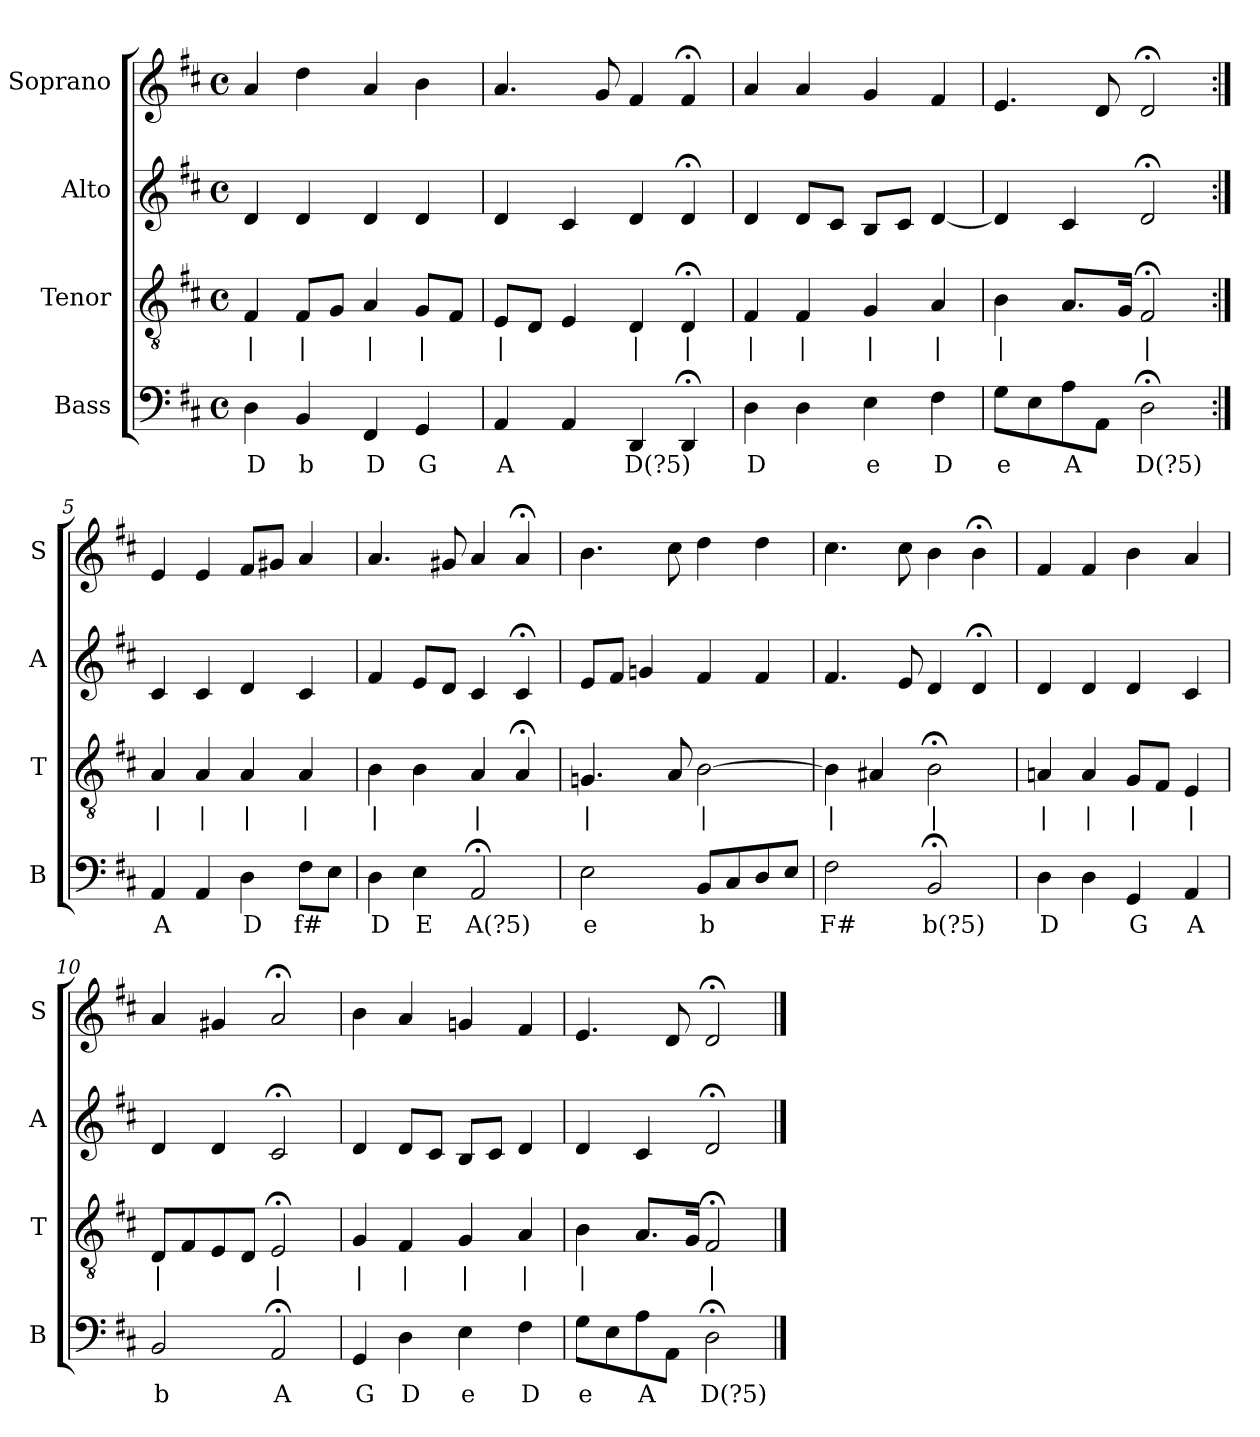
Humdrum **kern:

**kern	**text	**kern	**text	**kern	**kern
*part4	*part4	*part3	*part3	*part2	*part1
*staff4	*staff4	*staff3	*staff3	*staff2	*staff1
*I"Bass	*	*I"Tenor	*	*I"Alto	*I"Soprano
*I'B	*	*I'T	*	*I'A	*I'S
*clefF4	*	*clefGv2	*	*clefG2	*clefG2
*k[f#c#]	*	*k[f#c#]	*	*k[f#c#]	*k[f#c#]
*D:	*	*D:	*	*D:	*D:
*M4/4	*	*M4/4	*	*M4/4	*M4/4
*met(c)	*	*met(c)	*	*met(c)	*met(c)
*MM100	*	*MM100	*	*MM100	*MM100
=1	=1	=1	=1	=1	=1
4D	D	4F#	|	4d	4a
4BB	b	8F#L	|	4d	4dd
.	.	8GJ	.	.	.
4FF#	D	4A	|	4d	4a
4GG	G	8GL	|	4d	4b
.	.	8F#J	.	.	.
=2	=2	=2	=2	=2	=2
4AA	A	8EL	|	4d	4.a
.	.	8DJ	.	.	.
4AA	.	4E	.	4c#	.
.	.	.	.	.	8g
4DD	D(?5)	4D	|	4d	4f#
4DD;<	.	4D;<	|	4d;<	4f#;<
=3	=3	=3	=3	=3	=3
4D	D	4F#	|	4d	4a
4D	.	4F#	|	8dL	4a
.	.	.	.	8c#J	.
4E	e	4G	|	8BL	4g
.	.	.	.	8c#J	.
4F#	D	4A	|	[4d	4f#
=4	=4	=4	=4	=4	=4
8GL	e	4B	|	4d]	4.e
8E	.	.	.	.	.
8A	A	8.AL	.	4c#	.
8AAJ	.	.	.	.	8d
.	.	16GJk	.	.	.
2D;<	D(?5)	2F#;<	|	2d;<	2d;<
=5:|!	=5:|!	=5:|!	=5:|!	=5:|!	=5:|!
4AA	A	4A	|	4c#	4e
4AA	.	4A	|	4c#	4e
4D	D	4A	|	4d	8f#L
.	.	.	.	.	8g#XJ
8F#L	f#	4A	|	4c#	4a
8EJ	.	.	.	.	.
=6	=6	=6	=6	=6	=6
4D	D	4B	|	4f#	4.a
4E	E	4B	.	8eL	.
.	.	.	.	8dJ	8g#X
2AA;<	A(?5)	4A	|	4c#	4a
.	.	4A;<	.	4c#;<	4a;<
=7	=7	=7	=7	=7	=7
2E	e	4.Gn	|	8eL	4.b
.	.	.	.	8f#J	.
.	.	.	.	4gn	.
.	.	8A	.	.	8cc#
8BBL	b	[2B	|	4f#	4dd
8C#	.	.	.	.	.
8D	.	.	.	4f#	4dd
8EJ	.	.	.	.	.
=8	=8	=8	=8	=8	=8
2F#	F#	4B]	|	4.f#	4.cc#
.	.	4A#X	.	.	.
.	.	.	.	8e	8cc#
2BB;<	b(?5)	2B;<	|	4d	4b
.	.	.	.	4d;<	4b;<
=9	=9	=9	=9	=9	=9
4D	D	4An	|	4d	4f#
4D	.	4A	|	4d	4f#
4GG	G	8GL	|	4d	4b
.	.	8F#J	.	.	.
4AA	A	4E	|	4c#	4a
=10	=10	=10	=10	=10	=10
2BB	b	8DL	|	4d	4a
.	.	8F#	.	.	.
.	.	8E	.	4d	4g#X
.	.	8DJ	.	.	.
2AA;<	A	2E;<	|	2c#;<	2a;<
=11	=11	=11	=11	=11	=11
4GG	G	4G	|	4d	4b
4D	D	4F#	|	8dL	4a
.	.	.	.	8c#J	.
4E	e	4G	|	8BL	4gn
.	.	.	.	8c#J	.
4F#	D	4A	|	4d	4f#
=12	=12	=12	=12	=12	=12
8GL	e	4B	|	4d	4.e
8E	.	.	.	.	.
8A	A	8.AL	.	4c#	.
8AAJ	.	.	.	.	8d
.	.	16GJk	.	.	.
2D;<	D(?5)	2F#;<	|	2d;<	2d;<
==	==	==	==	==	==
*-	*-	*-	*-	*-	*-
